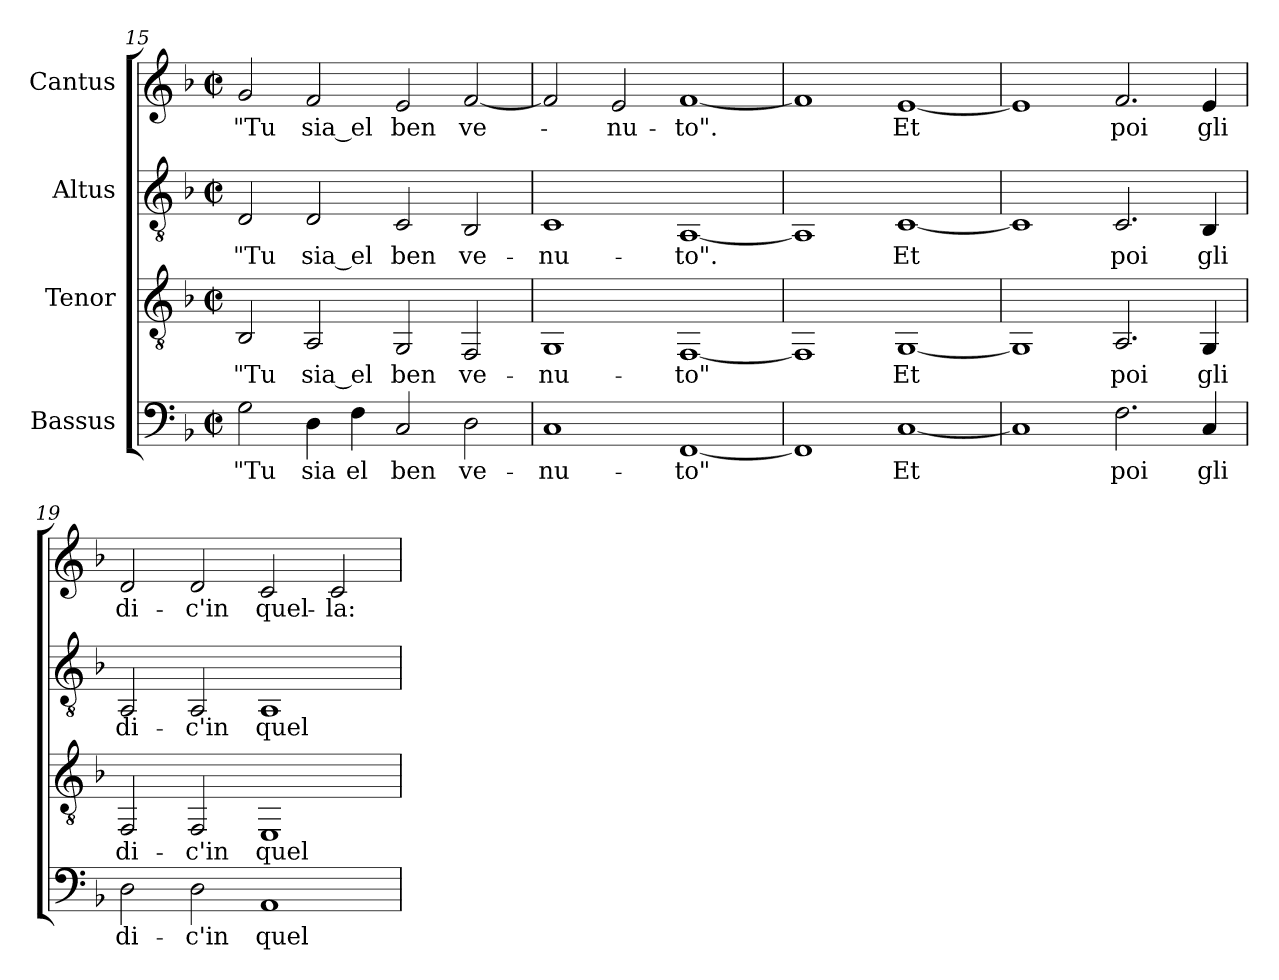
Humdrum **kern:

**kern	**text	**kern	**text	**kern	**text	**kern	**text
*part4	*part4	*part3	*part3	*part2	*part2	*part1	*part1
*staff4	*staff4	*staff3	*staff3	*staff2	*staff2	*staff1	*staff1
*I"Bassus	*	*I"Tenor	*	*I"Altus	*	*I"Cantus	*
*clefF4	*	*clefGv2	*	*clefGv2	*	*clefG2	*
*k[b-]	*	*k[b-]	*	*k[b-]	*	*k[b-]	*
*F:	*	*F:	*	*F:	*	*F:	*
*M2/2	*	*M2/2	*	*M2/2	*	*M2/2	*
*met(c|)	*	*met(c|)	*	*met(c|)	*	*met(c|)	*
=15	=15	=15	=15	=15	=15	=15	=15
!	!LO:LY:b:color=#000000	!	!	!	!	!	!
!	!	!	!LO:LY:b:color=#000000	!	!	!	!
!	!	!	!	!	!LO:LY:b:color=#000000	!	!
!	!	!	!	!	!	!	!LO:LY:b:color=#000000
2Gi\	"Tu	2BB-i/	"Tu	2Di/	"Tu	2gi/	"Tu
!	!LO:LY:b:color=#000000	!	!	!	!	!	!
!	!	!	!LO:LY:b:color=#000000	!	!	!	!
!	!	!	!	!	!LO:LY:b:color=#000000	!	!
!	!	!	!	!	!	!	!LO:LY:b:color=#000000
4Di\	sia	2AAi/	sia_el	2Di/	sia_el	2fi/	sia_el
!	!LO:LY:b:color=#000000	!	!	!	!	!	!
4Fi\	el	.	.	.	.	.	.
!	!LO:LY:b:color=#000000	!	!	!	!	!	!
!	!	!	!LO:LY:b:color=#000000	!	!	!	!
!	!	!	!	!	!LO:LY:b:color=#000000	!	!
!	!	!	!	!	!	!	!LO:LY:b:color=#000000
2Ci/	ben	2GGi/	ben	2Ci/	ben	2ei/	ben
!	!LO:LY:b:color=#000000	!	!	!	!	!	!
!	!	!	!LO:LY:b:color=#000000	!	!	!	!
!	!	!	!	!	!LO:LY:b:color=#000000	!	!
!	!	!	!	!	!	!	!LO:LY:b:color=#000000
2Di\	ve-	2FFi/	ve-	2BB-i/	ve-	[<2fi/	ve-
!!LO:PB:g=z
=16	=16	=16	=16	=16	=16	=16	=16
!	!LO:LY:b:color=#000000	!	!	!	!	!	!
!	!	!	!LO:LY:b:color=#000000	!	!	!	!
!	!	!	!	!	!LO:LY:b:color=#000000	!	!
1Ci	-nu-	1GGi	-nu-	1Ci	-nu-	2fi/]	.
!	!	!	!	!	!	!	!LO:LY:b:color=#000000
.	.	.	.	.	.	2ei/	-nu-
!	!LO:LY:b:color=#000000	!	!	!	!	!	!
!	!	!	!LO:LY:b:color=#000000	!	!	!	!
!	!	!	!	!	!LO:LY:b:color=#000000	!	!
!	!	!	!	!	!	!	!LO:LY:b:color=#000000
[<1FFi	-to"	[<1FFi	-to"	[<1AAi	-to".	[<1fi	-to".
=17	=17	=17	=17	=17	=17	=17	=17
1FFi]	.	1FFi]	.	1AAi]	.	1fi]	.
!	!LO:LY:b:color=#000000	!	!	!	!	!	!
!	!	!	!LO:LY:b:color=#000000	!	!	!	!
!	!	!	!	!	!LO:LY:b:color=#000000	!	!
!	!	!	!	!	!	!	!LO:LY:b:color=#000000
[<1Ci	Et	[<1GGi	Et	[<1Ci	Et	[<1ei	Et
=18	=18	=18	=18	=18	=18	=18	=18
1Ci]	.	1GGi]	.	1Ci]	.	1ei]	.
!	!LO:LY:b:color=#000000	!	!	!	!	!	!
!	!	!	!LO:LY:b:color=#000000	!	!	!	!
!	!	!	!	!	!LO:LY:b:color=#000000	!	!
!	!	!	!	!	!	!	!LO:LY:b:color=#000000
2.Fi\	poi	2.AAi/	poi	2.Ci/	poi	2.fi/	poi
!	!LO:LY:b:color=#000000	!	!	!	!	!	!
!	!	!	!LO:LY:b:color=#000000	!	!	!	!
!	!	!	!	!	!LO:LY:b:color=#000000	!	!
!	!	!	!	!	!	!	!LO:LY:b:color=#000000
4Ci/	gli	4GGi/	gli	4BB-i/	gli	4ei/	gli
=19	=19	=19	=19	=19	=19	=19	=19
!	!LO:LY:b:color=#000000	!	!	!	!	!	!
!	!	!	!LO:LY:b:color=#000000	!	!	!	!
!	!	!	!	!	!LO:LY:b:color=#000000	!	!
!	!	!	!	!	!	!	!LO:LY:b:color=#000000
2Di\	di-	2FFi/	di-	2AAi/	di-	2di/	di-
!	!LO:LY:b:color=#000000	!	!	!	!	!	!
!	!	!	!LO:LY:b:color=#000000	!	!	!	!
!	!	!	!	!	!LO:LY:b:color=#000000	!	!
!	!	!	!	!	!	!	!LO:LY:b:color=#000000
2Di\	-c'in	2FFi/	-c'in	2AAi/	-c'in	2di/	-c'in
!	!LO:LY:b:color=#000000	!	!	!	!	!	!
!	!	!	!LO:LY:b:color=#000000	!	!	!	!
!	!	!	!	!	!LO:LY:b:color=#000000	!	!
!	!	!	!	!	!	!	!LO:LY:b:color=#000000
1AAi	quel-	1EEi	quel-	1AAi	quel-	2ci/	quel-
!	!	!	!	!	!	!	!LO:LY:b:color=#000000
.	.	.	.	.	.	2ci/	-la:
=	=	=	=	=	=	=	=
*-	*-	*-	*-	*-	*-	*-	*-
